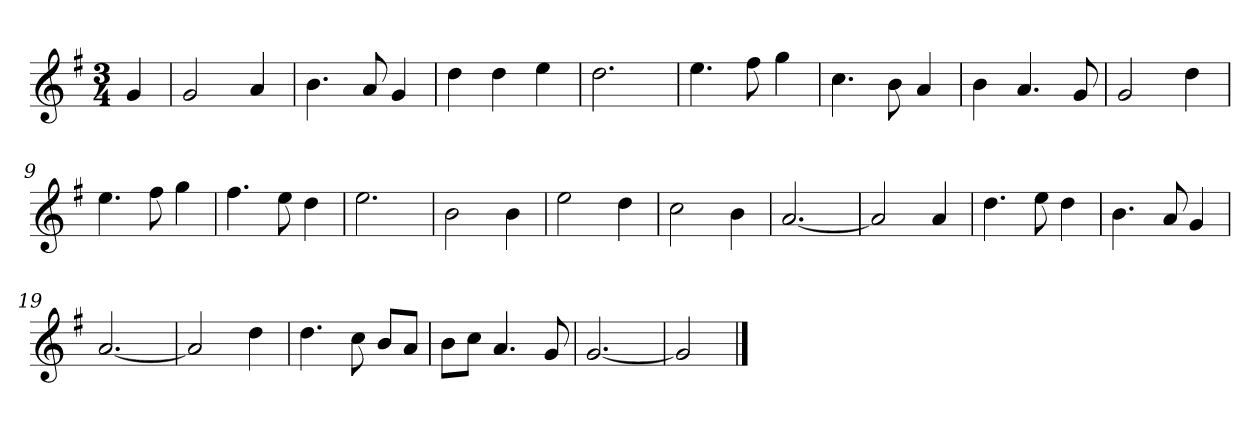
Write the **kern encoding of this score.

**kern
*part1
*staff1
*clefG2
*k[f#]
*G:
*M3/4
*MM120
=
4g
=1
2g
4a
=2
4.b
8a
4g
=3
4dd
4dd
4ee
=4
2.dd
=5
4.ee
8ff#
4gg
=6
4.cc
8b
4a
=7
4b
4.a
8g
=8
2g
4dd
=9
4.ee
8ff#
4gg
=10
4.ff#
8ee
4dd
=11
2.ee
=12
2b
4b
=13
2ee
4dd
=14
2cc
4b
=15
[2.a
=16
2a]
4a
=17
4.dd
8ee
4dd
=18
4.b
8a
4g
=19
[2.a
=20
2a]
4dd
=21
4.dd
8cc
8b/L
8a/J
=22
8b\L
8cc\J
4.a
8g
=23
[2.g
=24
2g]
==
*-
